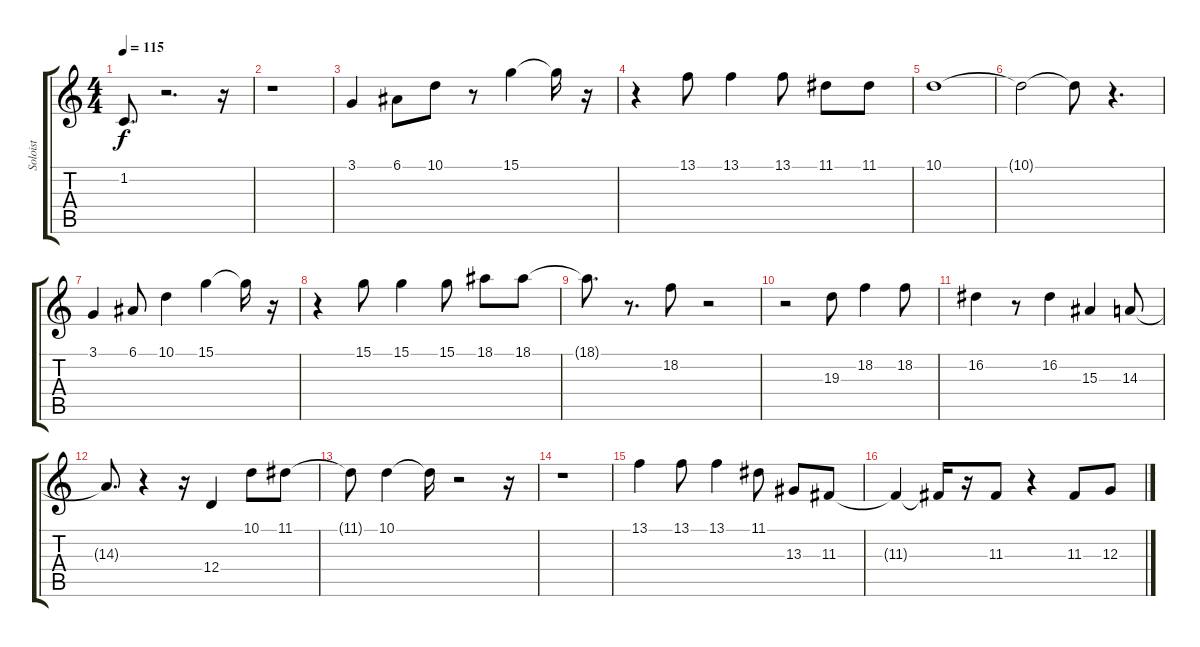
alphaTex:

\track ("Soloist " "Soloist ") {instrument acousticgrandpiano}
\staff {score tabs}
\tuning (E4 B3 G3 D3 A2 E2) {hide}
\ts (4 4)
\tempo 115
\clef g2
\ks c
1.2{t}.8{d dy f} r.2{d} r.16 |
r.1 |
3.1.4 6.1.8 10.1.8 r.8 15.1.4 15.1{t}.16 r.16 |
r.4 13.1.8 13.1.4 13.1.8 11.1.8 11.1.8 |
10.1.1 |
10.1{t}.2 10.1{t}.8 r.4{d} |
3.1.4 6.1.8 10.1.4 15.1.4 15.1{t}.16 r.16 |
r.4 15.1.8 15.1.4 15.1.8 18.1.8 18.1.8 |
18.1{t}.8{d} r.8{d} 18.2.8 r.2 |
r.2 19.3.8 18.2.4 18.2.8 |
16.2.4 r.8 16.2.4 15.3.4 14.3.8 |
14.3{t}.8{d} r.4 r.16 12.4.4 10.1.8 11.1.8 |
11.1{t}.8 10.1.4 10.1{t}.16 r.2 r.16 |
r.1 |
13.1.4 13.1.8 13.1.4 11.1.8 13.3.8 11.3.8 |
11.3{t}.4 11.3{t}.16 r.16 11.3.8 r.4 11.3.8 12.3.8
